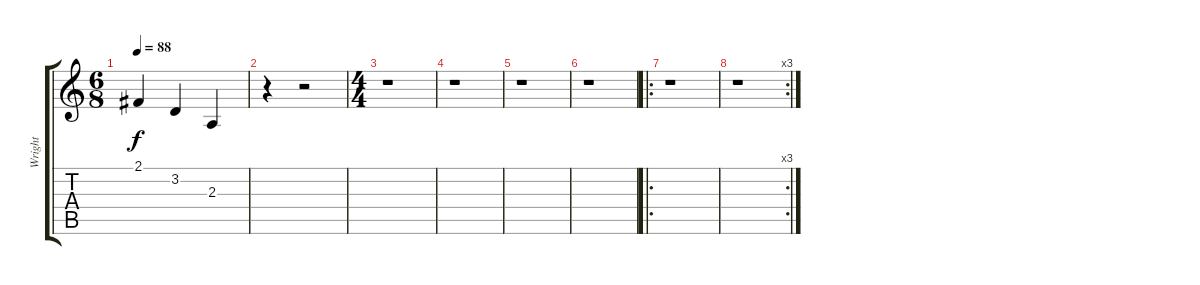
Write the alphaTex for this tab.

\track ("Wright" "Wright") {instrument tinklebell}
\staff {score tabs}
\tuning (E4 B3 G3 D3 A2 E2) {hide}
\ts (6 8)
\tempo 88
\clef g2
\ks c
2.1.4{dy f} 3.2.4 2.3.4 |
r.4 r.2 |
\ts (4 4)
r.1 |
r.1 |
r.1 |
r.1 |
\ro
r.1 |
\rc 3
r.1
